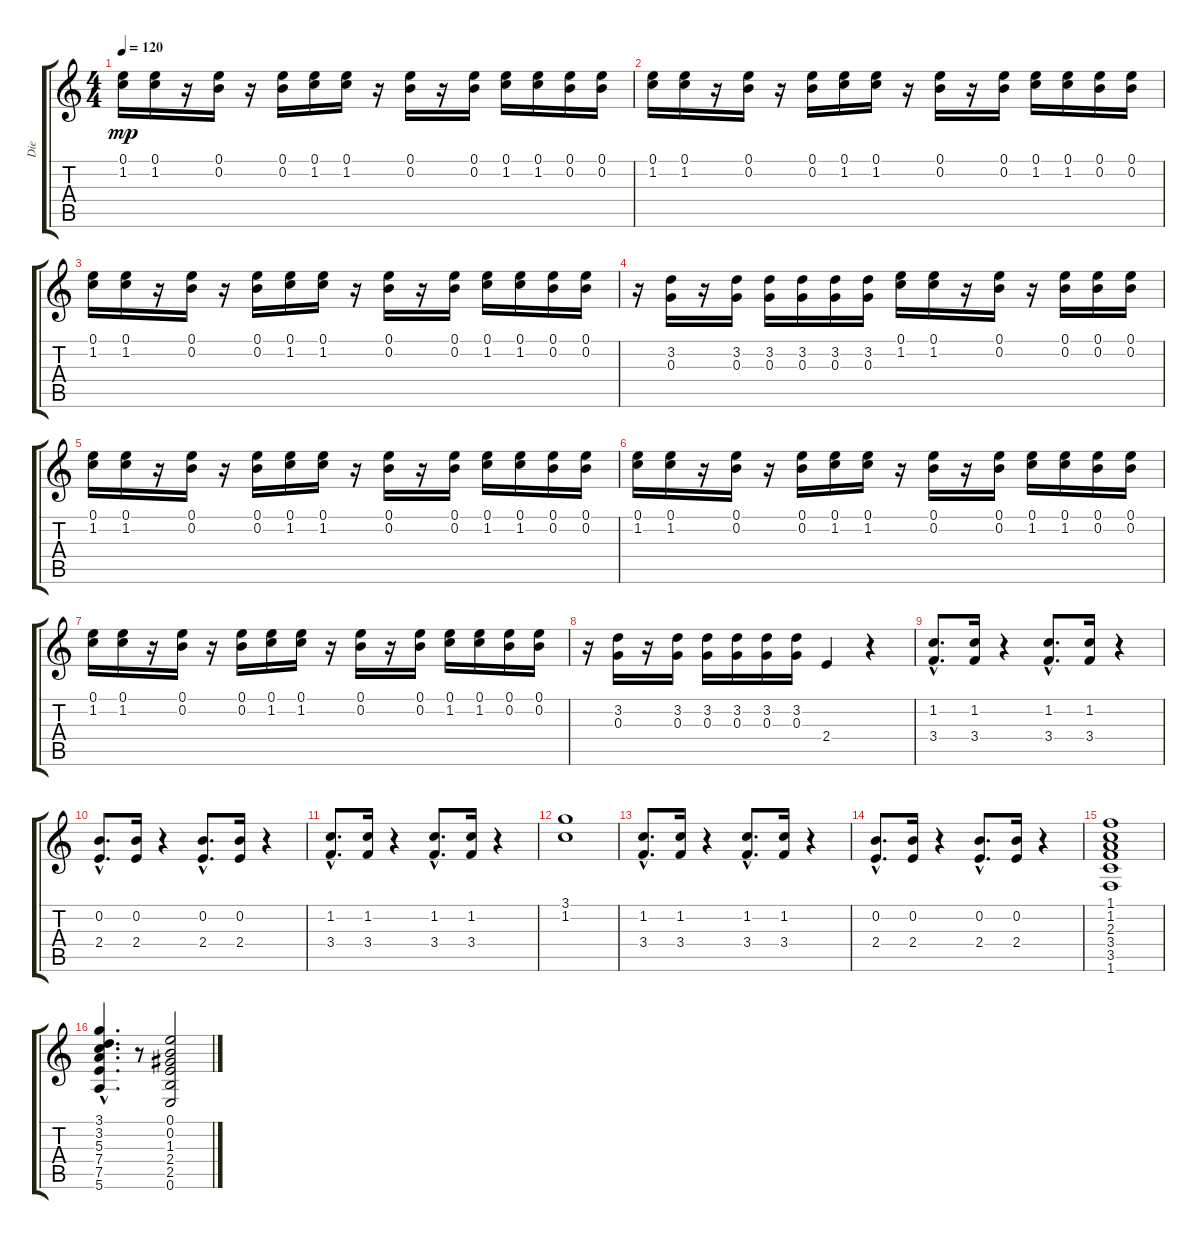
\track ("Die" "Die") {instrument electricguitarclean}
\staff {score tabs}
\tuning (E4 B3 G3 D3 A2 E2) {hide}
\ts (4 4)
\tempo 120
\clef g2
\ks c
(0.1 1.2).16{dy mp} (0.1 1.2).16 r.16 (0.1 0.2).16 r.16 (0.1 0.2).16 (0.1 1.2).16 (0.1 1.2).16 r.16 (0.1 0.2).16 r.16 (0.1 0.2).16 (0.1 1.2).16 (0.1 1.2).16 (0.1 0.2).16 (0.1 0.2).16 |
(0.1 1.2).16 (0.1 1.2).16 r.16 (0.1 0.2).16 r.16 (0.1 0.2).16 (0.1 1.2).16 (0.1 1.2).16 r.16 (0.1 0.2).16 r.16 (0.1 0.2).16 (0.1 1.2).16 (0.1 1.2).16 (0.1 0.2).16 (0.1 0.2).16 |
(0.1 1.2).16 (0.1 1.2).16 r.16 (0.1 0.2).16 r.16 (0.1 0.2).16 (0.1 1.2).16 (0.1 1.2).16 r.16 (0.1 0.2).16 r.16 (0.1 0.2).16 (0.1 1.2).16 (0.1 1.2).16 (0.1 0.2).16 (0.1 0.2).16 |
r.16 (3.2 0.3).16 r.16 (3.2 0.3).16 (3.2 0.3).16 (3.2 0.3).16 (3.2 0.3).16 (3.2 0.3).16 (0.1 1.2).16 (0.1 1.2).16 r.16 (0.1 0.2).16 r.16 (0.1 0.2).16 (0.1 0.2).16 (0.1 0.2).16 |
(0.1 1.2).16 (0.1 1.2).16 r.16 (0.1 0.2).16 r.16 (0.1 0.2).16 (0.1 1.2).16 (0.1 1.2).16 r.16 (0.1 0.2).16 r.16 (0.1 0.2).16 (0.1 1.2).16 (0.1 1.2).16 (0.1 0.2).16 (0.1 0.2).16 |
(0.1 1.2).16 (0.1 1.2).16 r.16 (0.1 0.2).16 r.16 (0.1 0.2).16 (0.1 1.2).16 (0.1 1.2).16 r.16 (0.1 0.2).16 r.16 (0.1 0.2).16 (0.1 1.2).16 (0.1 1.2).16 (0.1 0.2).16 (0.1 0.2).16 |
(0.1 1.2).16 (0.1 1.2).16 r.16 (0.1 0.2).16 r.16 (0.1 0.2).16 (0.1 1.2).16 (0.1 1.2).16 r.16 (0.1 0.2).16 r.16 (0.1 0.2).16 (0.1 1.2).16 (0.1 1.2).16 (0.1 0.2).16 (0.1 0.2).16 |
r.16 (3.2 0.3).16 r.16 (3.2 0.3).16 (3.2 0.3).16 (3.2 0.3).16 (3.2 0.3).16 (3.2 0.3).16 2.4.4 r.4 |
(1.2{hac} 3.4{hac}).8{d} (1.2 3.4).16 r.4 (1.2{hac} 3.4{hac}).8{d} (1.2 3.4).16 r.4 |
(0.2{hac} 2.4{hac}).8{d} (0.2 2.4).16 r.4 (0.2{hac} 2.4{hac}).8{d} (0.2 2.4).16 r.4 |
(1.2{hac} 3.4{hac}).8{d} (1.2 3.4).16 r.4 (1.2{hac} 3.4{hac}).8{d} (1.2 3.4).16 r.4 |
(3.1 1.2).1 |
(1.2{hac} 3.4{hac}).8{d} (1.2 3.4).16 r.4 (1.2{hac} 3.4{hac}).8{d} (1.2 3.4).16 r.4 |
(0.2{hac} 2.4{hac}).8{d} (0.2 2.4).16 r.4 (0.2{hac} 2.4{hac}).8{d} (0.2 2.4).16 r.4 |
(1.1 1.2 2.3 3.4 3.5 1.6).1 |
(3.1{hac} 3.2{hac} 5.3{hac} 7.4{hac} 7.5{hac} 5.6{hac}).4{d} r.8 (0.1 0.2 1.3 2.4 2.5 0.6).2
